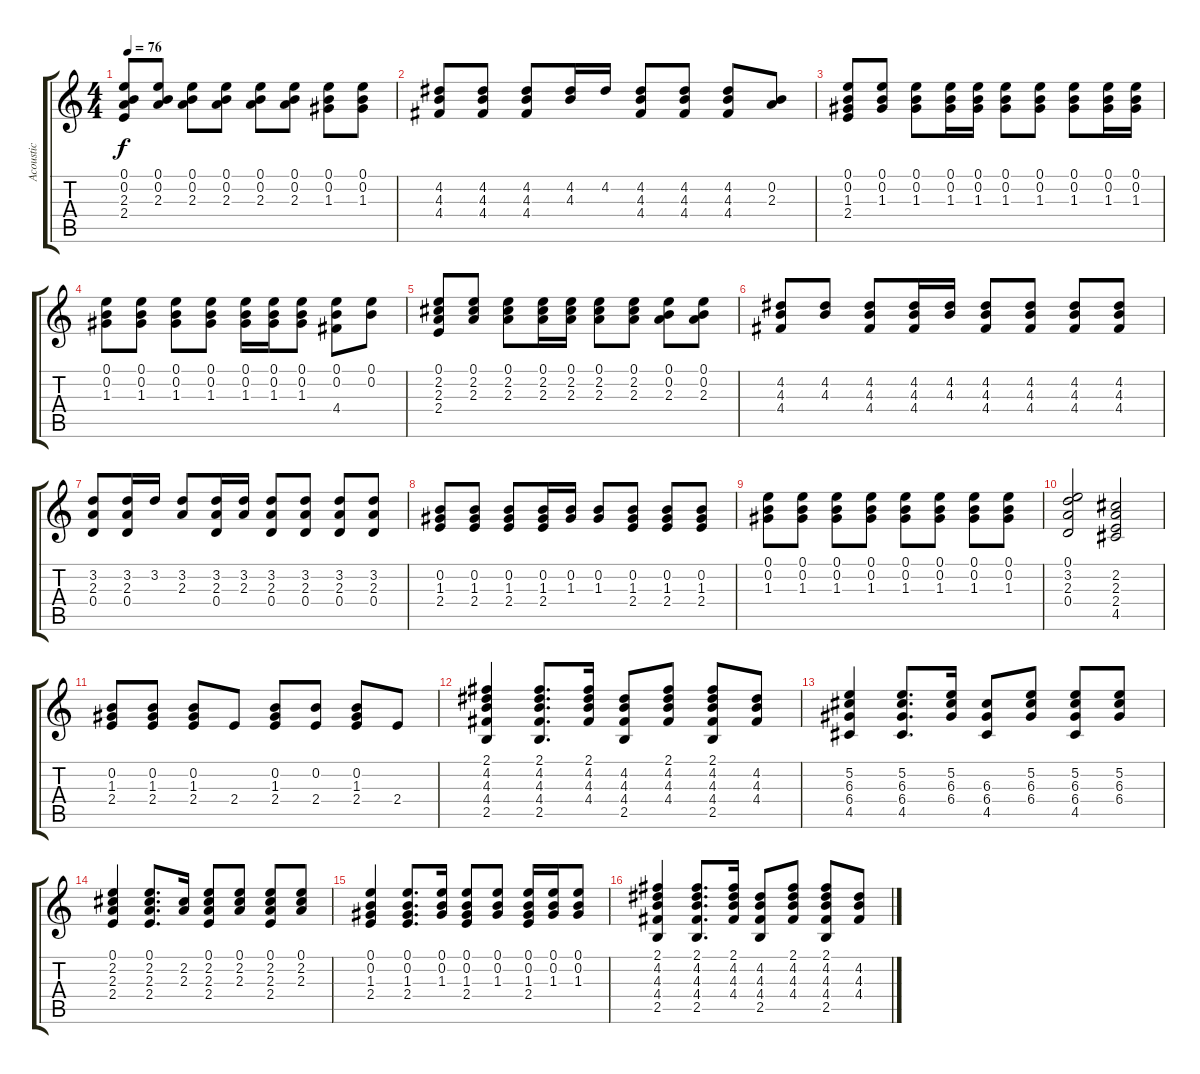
\track ("Acoustic" "Acoustic") {instrument acousticguitarsteel}
\staff {score tabs}
\tuning (E4 B3 G3 D3 A2 E2) {hide}
\ts (4 4)
\tempo 76
\clef g2
\ks c
(0.1 0.2 2.3 2.4).8{dy f} (0.1 0.2 2.3).8 (0.1 0.2 2.3).8 (0.1 0.2 2.3).8 (0.1 0.2 2.3).8 (0.1 0.2 2.3).8 (0.1 0.2 1.3).8 (0.1 0.2 1.3).8 |
(4.2 4.3 4.4).8 (4.2 4.3 4.4).8 (4.2 4.3 4.4).8 (4.2 4.3).16 4.2.16 (4.2 4.3 4.4).8 (4.2 4.3 4.4).8 (4.2 4.3 4.4).8 (0.2 2.3).8 |
(0.1 0.2 1.3 2.4).8 (0.1 0.2 1.3).8 (0.1 0.2 1.3).8 (0.1 0.2 1.3).16 (0.1 0.2 1.3).16 (0.1 0.2 1.3).8 (0.1 0.2 1.3).8 (0.1 0.2 1.3).8 (0.1 0.2 1.3).16 (0.1 0.2 1.3).16 |
(0.1 0.2 1.3).8 (0.1 0.2 1.3).8 (0.1 0.2 1.3).8 (0.1 0.2 1.3).8 (0.1 0.2 1.3).16 (0.1 0.2 1.3).16 (0.1 0.2 1.3).8 (0.1 0.2 4.4).8 (0.1 0.2).8 |
(0.1 2.2 2.3 2.4).8 (0.1 2.2 2.3).8 (0.1 2.2 2.3).8 (0.1 2.2 2.3).16 (0.1 2.2 2.3).16 (0.1 2.2 2.3).8 (0.1 2.2 2.3).8 (0.1 0.2 2.3).8 (0.1 0.2 2.3).8 |
(4.2 4.3 4.4).8 (4.2 4.3).8 (4.2 4.3 4.4).8 (4.2 4.3 4.4).16 (4.2 4.3).16 (4.2 4.3 4.4).8 (4.2 4.3 4.4).8 (4.2 4.3 4.4).8 (4.2 4.3 4.4).8 |
(3.2 2.3 0.4).8 (3.2 2.3 0.4).16 3.2.16 (3.2 2.3).8 (3.2 2.3 0.4).16 (3.2 2.3).16 (3.2 2.3 0.4).8 (3.2 2.3 0.4).8 (3.2 2.3 0.4).8 (3.2 2.3 0.4).8 |
(0.2 1.3 2.4).8 (0.2 1.3 2.4).8 (0.2 1.3 2.4).8 (0.2 1.3 2.4).16 (0.2 1.3).16 (0.2 1.3).8 (0.2 1.3 2.4).8 (0.2 1.3 2.4).8 (0.2 1.3 2.4).8 |
(0.1 0.2 1.3).8 (0.1 0.2 1.3).8 (0.1 0.2 1.3).8 (0.1 0.2 1.3).8 (0.1 0.2 1.3).8 (0.1 0.2 1.3).8 (0.1 0.2 1.3).8 (0.1 0.2 1.3).8 |
(0.1 3.2 2.3 0.4).2 (2.2 2.3 2.4 4.5).2 |
(0.2 1.3 2.4).8 (0.2 1.3 2.4).8 (0.2 1.3 2.4).8 2.4.8 (0.2 1.3 2.4).8 (0.2 2.4).8 (0.2 1.3 2.4).8 2.4.8 |
(2.1 4.2 4.3 4.4 2.5).4 (2.1 4.2 4.3 4.4 2.5).8{d} (2.1 4.2 4.3 4.4).16 (4.2 4.3 4.4 2.5).8 (2.1 4.2 4.3 4.4).8 (2.1 4.2 4.3 4.4 2.5).8 (4.2 4.3 4.4).8 |
(5.2 6.3 6.4 4.5).4 (5.2 6.3 6.4 4.5).8{d} (5.2 6.3 6.4).16 (6.3 6.4 4.5).8 (5.2 6.3 6.4).8 (5.2 6.3 6.4 4.5).8 (5.2 6.3 6.4).8 |
(0.1 2.2 2.3 2.4).4 (0.1 2.2 2.3 2.4).8{d} (2.2 2.3).16 (0.1 2.2 2.3 2.4).8 (0.1 2.2 2.3).8 (0.1 2.2 2.3 2.4).8 (0.1 2.2 2.3).8 |
(0.1 0.2 1.3 2.4).4 (0.1 0.2 1.3 2.4).8{d} (0.1 0.2 1.3).16 (0.1 0.2 1.3 2.4).8 (0.1 0.2 1.3).8 (0.1 0.2 1.3 2.4).16 (0.1 0.2 1.3).16 (0.1 0.2 1.3).8 |
(2.1 4.2 4.3 4.4 2.5).4 (2.1 4.2 4.3 4.4 2.5).8{d} (2.1 4.2 4.3 4.4).16 (4.2 4.3 4.4 2.5).8 (2.1 4.2 4.3 4.4).8 (2.1 4.2 4.3 4.4 2.5).8 (4.2 4.3 4.4).8
